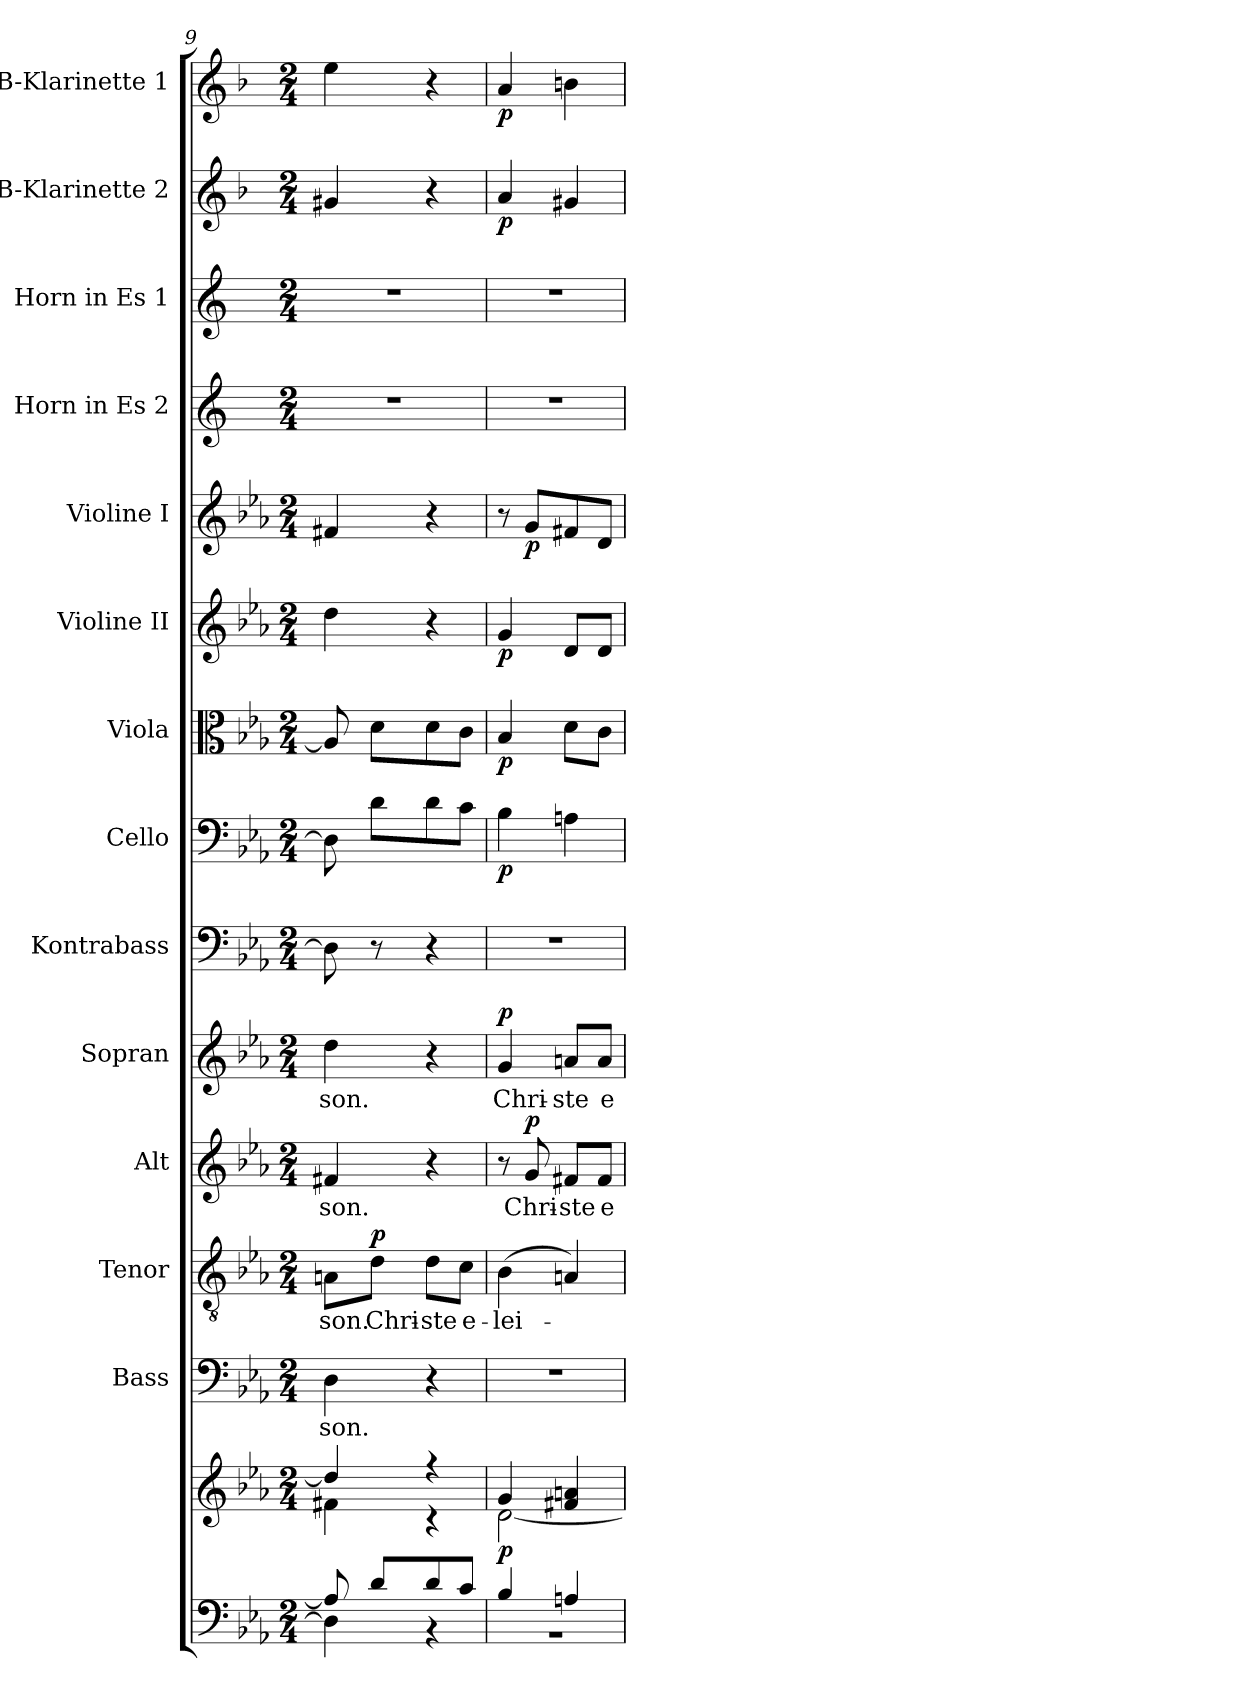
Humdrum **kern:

**kern	**kern	**dynam	**kern	**text	**kern	**text	**dynam	**kern	**text	**dynam	**kern	**text	**dynam	**kern	**kern	**dynam	**kern	**dynam	**kern	**dynam	**kern	**dynam	**kern	**kern	**kern	**dynam	**kern	**dynam
*part14	*part14	*part14	*part13	*part13	*part12	*part12	*part12	*part11	*part11	*part11	*part10	*part10	*part10	*part9	*part8	*part8	*part7	*part7	*part6	*part6	*part5	*part5	*part4	*part3	*part2	*part2	*part1	*part1
*staff15	*staff14	*staff14/15	*staff13	*staff13	*staff12	*staff12	*staff12	*staff11	*staff11	*staff11	*staff10	*staff10	*staff10	*staff9	*staff8	*staff8	*staff7	*staff7	*staff6	*staff6	*staff5	*staff5	*staff4	*staff3	*staff2	*staff2	*staff1	*staff1
*	*	*	*I"Bass	*	*I"Tenor	*	*	*I"Alt	*	*	*I"Sopran	*	*	*I"Kontrabass	*I"Cello	*	*I"Viola	*	*I"Violine II	*	*I"Violine I	*	*I"Horn in Es 2	*I"Horn in Es 1	*I"B-Klarinette 2	*	*I"B-Klarinette 1	*
*	*	*	*I'B.	*	*I'T.	*	*	*I'A.	*	*	*I'S.	*	*	*I'Kb.	*	*	*I'Vla.	*	*I'Vl. II	*	*I'Vl. I	*	*I'Hrn. 2	*I'Hrn. 1	*I'Kl. 2	*	*I'Kl. 1	*
*clefF4	*clefG2	*	*clefF4	*	*clefGv2	*	*	*clefG2	*	*	*clefG2	*	*	*clefF4	*clefF4	*	*clefC3	*	*clefG2	*	*clefG2	*	*clefG2	*clefG2	*clefG2	*	*clefG2	*
*	*	*	*	*	*	*	*	*	*	*	*	*	*	*ITrd7c12	*	*	*	*	*	*	*	*	*ITrd5c9	*ITrd5c9	*ITrd1c2	*	*ITrd1c2	*
*k[b-e-a-]	*k[b-e-a-]	*	*k[b-e-a-]	*	*k[b-e-a-]	*	*	*k[b-e-a-]	*	*	*k[b-e-a-]	*	*	*k[b-e-a-]	*k[b-e-a-]	*	*k[b-e-a-]	*	*k[b-e-a-]	*	*k[b-e-a-]	*	*k[b-e-a-]	*k[b-e-a-]	*k[b-e-a-]	*	*k[b-e-a-]	*
*E-:	*E-:	*	*E-:	*	*E-:	*	*	*E-:	*	*	*E-:	*	*	*E-:	*E-:	*	*E-:	*	*E-:	*	*E-:	*	*E-:	*E-:	*E-:	*	*E-:	*
*M2/4	*M2/4	*	*M2/4	*	*M2/4	*	*	*M2/4	*	*	*M2/4	*	*	*M2/4	*M2/4	*	*M2/4	*	*M2/4	*	*M2/4	*	*M2/4	*M2/4	*M2/4	*	*M2/4	*
=9	=9	=9	=9	=9	=9	=9	=9	=9	=9	=9	=9	=9	=9	=9	=9	=9	=9	=9	=9	=9	=9	=9	=9	=9	=9	=9	=9	=9
*^	*^	*	*	*	*	*	*	*	*	*	*	*	*	*	*	*	*	*	*	*	*	*	*	*	*	*	*	*
!	!	!	!	!	!	!LO:LY:b	!	!LO:LY:b	!	!	!LO:LY:b	!	!	!LO:LY:b	!	!	!	!	!	!	!	!	!	!	!	!	!	!	!	!
8A/]	4D\]	4dd/]	4f#X\	.	4D\	-son.	8An\L	-son.	.	4f#X/	-son.	.	4dd\	-son.	.	8DD\]	8D\]	.	8A/]	.	4dd\	.	4f#X/	.	2r	2r	4f#X/	.	4dd\	.
!	!	!	!	!	!	!	!	!LO:LY:b	!LO:DY:a	!	!	!	!	!	!	!	!	!	!	!	!	!	!	!	!	!	!	!	!	!
8d/L	.	.	.	.	.	.	8d\J	Chri-	p	.	.	.	.	.	.	8r	8d\L	.	8d\L	.	.	.	.	.	.	.	.	.	.	.
!	!	!	!	!	!	!	!	!LO:LY:b	!	!	!	!	!	!	!	!	!	!	!	!	!	!	!	!	!	!	!	!	!	!
8d/	4r	4r	4r	.	4r	.	8d\L	-ste	.	4r	.	.	4r	.	.	4r	8d\	.	8d\	.	4r	.	4r	.	.	.	4r	.	4r	.
!	!	!	!	!	!	!	!	!LO:LY:b	!	!	!	!	!	!	!	!	!	!	!	!	!	!	!	!	!	!	!	!	!	!
8c/J	.	.	.	.	.	.	8c\J	e-	.	.	.	.	.	.	.	.	8c\J	.	8c\J	.	.	.	.	.	.	.	.	.	.	.
=10	=10	=10	=10	=10	=10	=10	=10	=10	=10	=10	=10	=10	=10	=10	=10	=10	=10	=10	=10	=10	=10	=10	=10	=10	=10	=10	=10	=10	=10	=10
!	!LO:N:vis=1	!	!	!LO:DY:b	!	!	!	!LO:LY:b	!	!	!	!	!	!LO:LY:b	!LO:DY:a	!	!	!LO:DY:b	!	!LO:DY:b	!	!LO:DY:b	!	!	!	!	!	!LO:DY:b	!	!LO:DY:b
4B-/	2rBB	4g/	[<2d\	p	2r	.	(>4B-\	-lei-	.	8r	.	.	4g/	Chri-	p	2r	4B-\	p	4B-/	p	4g/	p	8r	.	2r	2r	4g/	p	4g/	p
!	!	!	!	!	!	!	!	!	!	!	!LO:LY:b	!LO:DY:a	!	!	!	!	!	!	!	!	!	!	!	!LO:DY:b	!	!	!	!	!	!
.	.	.	.	.	.	.	.	.	.	8g/	Chri-	p	.	.	.	.	.	.	.	.	.	.	8g/L	p	.	.	.	.	.	.
!	!	!	!	!	!	!	!	!	!	!	!LO:LY:b	!	!	!LO:LY:b	!	!	!	!	!	!	!	!	!	!	!	!	!	!	!	!
4An/	.	4f#X/ 4an/	.	.	.	.	4An/)	.	.	8f#X/L	-ste	.	8an/L	-ste	.	.	4An\	.	8d\L	.	8d/L	.	8f#X/	.	.	.	4f#X/	.	4an\	.
!	!	!	!	!	!	!	!	!	!	!	!LO:LY:b	!	!	!LO:LY:b	!	!	!	!	!	!	!	!	!	!	!	!	!	!	!	!
.	.	.	.	.	.	.	.	.	.	8f#/J	e-	.	8a/J	e-	.	.	.	.	8c\J	.	8d/J	.	8d/J	.	.	.	.	.	.	.
*v	*v	*	*	*	*	*	*	*	*	*	*	*	*	*	*	*	*	*	*	*	*	*	*	*	*	*	*	*	*	*
*	*v	*v	*	*	*	*	*	*	*	*	*	*	*	*	*	*	*	*	*	*	*	*	*	*	*	*	*	*	*
=	=	=	=	=	=	=	=	=	=	=	=	=	=	=	=	=	=	=	=	=	=	=	=	=	=	=	=	=
*-	*-	*-	*-	*-	*-	*-	*-	*-	*-	*-	*-	*-	*-	*-	*-	*-	*-	*-	*-	*-	*-	*-	*-	*-	*-	*-	*-	*-
